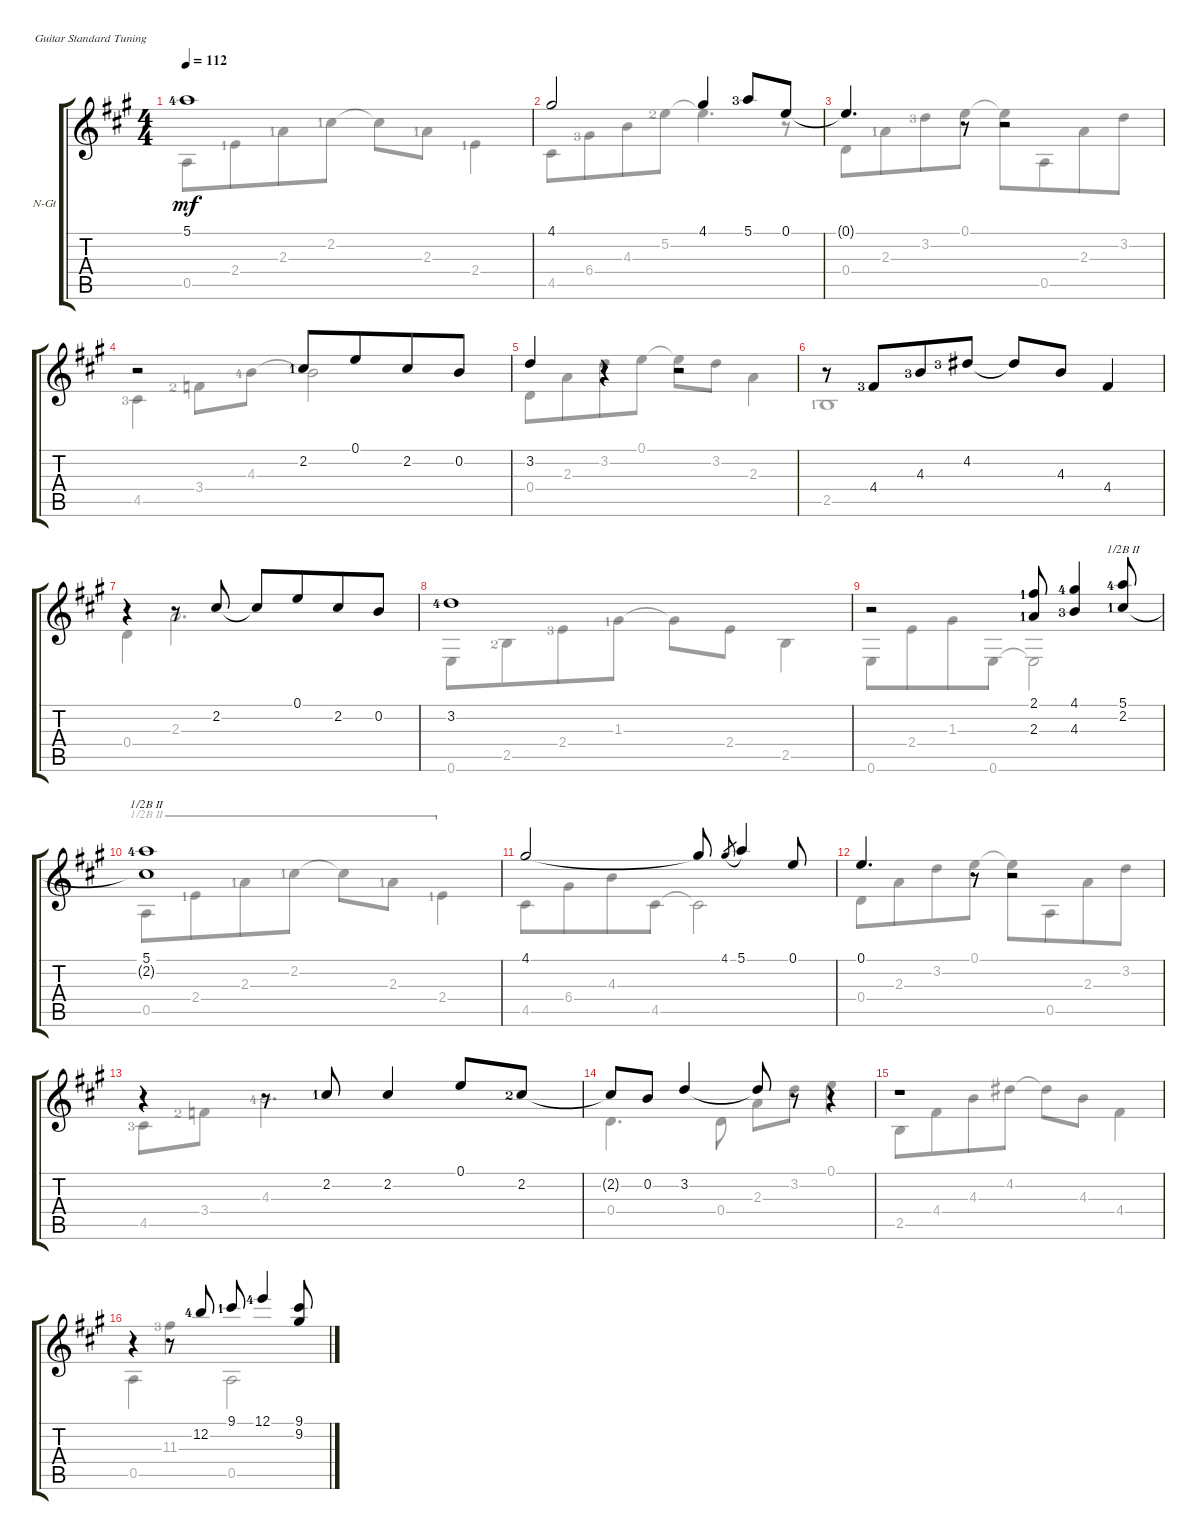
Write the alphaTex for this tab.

\defaultSystemsLayout 4
\bracketExtendMode groupsimilarinstruments
\firstSystemTrackNameOrientation horizontal
\otherSystemsTrackNameOrientation horizontal
\track ("Nylon Guitar" "N-Gt") {instrument acousticguitarnylon}
\staff {score tabs}
\tuning (E4 B3 G3 D3 A2 E2)
\voice
\ts (4 4)
\tempo 112
\clef g2
\ks a
5.1{lf 5}.1{dy mf instrument acousticguitarnylon} |
4.1.2 4.1.4 5.1{lf 4}.8 0.1.8 |
0.1{t}.4{d} r.8 r.2 |
r.2 2.2{lf 2}.8 0.1.8{beam merge} 2.2.8 0.2.8 |
3.2.4 r.4 r.2 |
r.8 4.4{lf 4}.8{beam merge} 4.3{lf 4}.8 4.2{lf 4}.8 4.2{t}.8 4.3.8 4.4.4 |
r.4 r.8 2.2.8 2.2{t}.8 0.1.8{beam merge} 2.2.8 0.2.8 |
3.2{lf 5}.1 |
r.2 (2.1{lf 2} 2.3{lf 2}).8 (4.1{lf 5} 4.3{lf 4}).4 (5.1{lf 5} 2.2{lf 2}).8{barre (2 half)} |
(5.1{lf 5} 2.2{t}).1{barre (2 half)} |
4.1.2 4.1{t}.8{beam split} 4.1.8{gr legatoorigin beam split} 5.1.4 0.1.8 |
0.1.4{d} r.8 r.2 |
r.4 r.8 2.2{lf 2}.8 2.2.4 0.1.8 2.2{lf 3}.8 |
2.2{t}.8 0.2.8 3.2.4 3.2{t}.8 r.8 r.4 |
r.1 |
r.4 r.8 12.2{lf 5}.8 9.1{lf 2}.8 12.1{lf 5}.4 (9.1 9.2).8
\voice
\clef g2
\ottava regular
\simile none
\ks a
0.5.8{dy mf} 2.4{lf 2}.8{beam merge} 2.3{lf 2}.8 2.2{lf 2}.8 2.2{t}.8 2.3{lf 2}.8 2.4{lf 2}.4 |
4.5.8 6.4{lf 4}.8{beam merge} 4.3.8 5.2{lf 3}.8 5.2{t}.4{d} r.8 |
0.4.8{beam merge} 2.3{lf 2}.8{beam merge} 3.2{lf 4}.8 0.1.8 0.1{t}.8 0.5.8{beam merge} 2.3.8 3.2.8 |
4.5{lf 4}.4 3.4{lf 3}.8 4.3{lf 5}.8 4.3{t}.2 |
0.4.8{beam merge} 2.3.8{beam merge} 3.2.8 0.1.8 0.1{t}.8 3.2.8 2.3.4 |
2.5{lf 2}.1 |
0.4.4 2.3.2{d} |
0.6.8{beam merge} 2.5{lf 3}.8{beam merge} 2.4{lf 4}.8 1.3{lf 2}.8 1.3{t}.8 2.4.8 2.5.4 |
0.6.8 2.4.8{beam merge} 1.3.8 0.6.8 0.6{t}.2 |
0.5.8{barre (2 half)} 2.4{lf 2}.8{barre (2 half) beam merge} 2.3{lf 2}.8{barre (2 half)} 2.2{lf 2}.8{barre (2 half)} 2.2{t}.8{barre (2 half)} 2.3{lf 2}.8{barre (2 half)} 2.4{lf 2}.4{barre (2 half)} |
4.5.8{beam merge} 6.4.8{beam merge} 4.3.8 4.5.8 4.5{t}.2 |
0.4.8 2.3.8{beam merge} 3.2.8 0.1.8 0.1{t}.8{beam merge} 0.5.8{beam merge} 2.3.8 3.2.8 |
4.5{lf 4}.8 3.4{lf 3}.8 4.3{lf 5}.2{d} |
0.4.4{d} 0.4.8 2.3.8 3.2.8 0.1.4 |
2.5.8{beam merge} 4.4.8{beam merge} 4.3.8 4.2.8 4.2{t}.8 4.3.8 4.4.4 |
0.5.4 11.3{lf 4}.4 0.5.2
